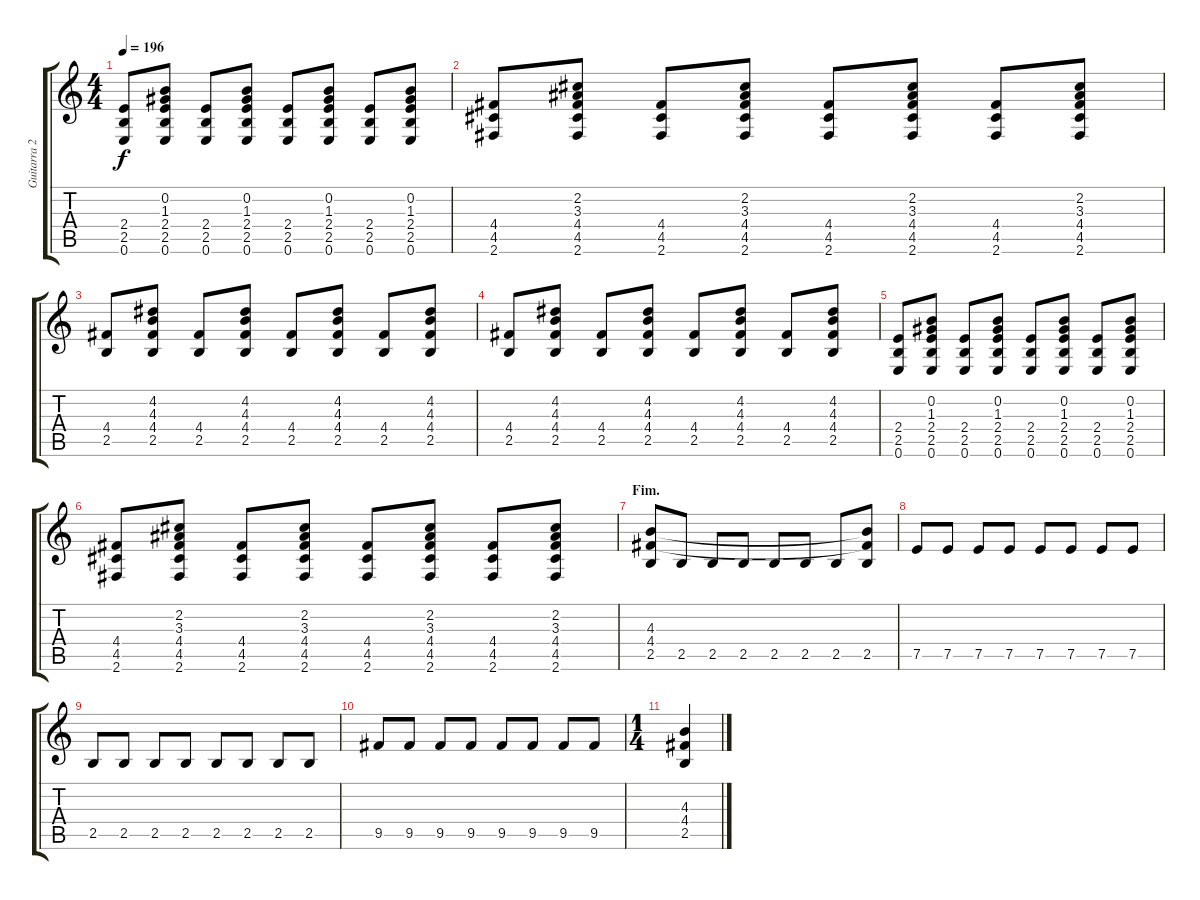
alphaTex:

\track ("Guitarra 2 - Erik" "Guitarra 2") {instrument electricguitarclean}
\staff {score tabs}
\tuning (E4 B3 G3 D3 A2 E2) {hide}
\ts (4 4)
\tempo 196
\clef g2
\ks c
(2.4 2.5 0.6).8{dy f} (0.2 1.3 2.4 2.5 0.6).8 (2.4 2.5 0.6).8 (0.2 1.3 2.4 2.5 0.6).8 (2.4 2.5 0.6).8 (0.2 1.3 2.4 2.5 0.6).8 (2.4 2.5 0.6).8 (0.2 1.3 2.4 2.5 0.6).8 |
(4.4 4.5 2.6).8 (2.2 3.3 4.4 4.5 2.6).8 (4.4 4.5 2.6).8 (2.2 3.3 4.4 4.5 2.6).8 (4.4 4.5 2.6).8 (2.2 3.3 4.4 4.5 2.6).8 (4.4 4.5 2.6).8 (2.2 3.3 4.4 4.5 2.6).8 |
(4.4 2.5).8 (4.2 4.3 4.4 2.5).8 (4.4 2.5).8 (4.2 4.3 4.4 2.5).8 (4.4 2.5).8 (4.2 4.3 4.4 2.5).8 (4.4 2.5).8 (4.2 4.3 4.4 2.5).8 |
(4.4 2.5).8 (4.2 4.3 4.4 2.5).8 (4.4 2.5).8 (4.2 4.3 4.4 2.5).8 (4.4 2.5).8 (4.2 4.3 4.4 2.5).8 (4.4 2.5).8 (4.2 4.3 4.4 2.5).8 |
(2.4 2.5 0.6).8 (0.2 1.3 2.4 2.5 0.6).8 (2.4 2.5 0.6).8 (0.2 1.3 2.4 2.5 0.6).8 (2.4 2.5 0.6).8 (0.2 1.3 2.4 2.5 0.6).8 (2.4 2.5 0.6).8 (0.2 1.3 2.4 2.5 0.6).8 |
(4.4 4.5 2.6).8 (2.2 3.3 4.4 4.5 2.6).8 (4.4 4.5 2.6).8 (2.2 3.3 4.4 4.5 2.6).8 (4.4 4.5 2.6).8 (2.2 3.3 4.4 4.5 2.6).8 (4.4 4.5 2.6).8 (2.2 3.3 4.4 4.5 2.6).8 |
\section ("" "Fim.")
(4.3 4.4 2.5).8 2.5.8 2.5.8 2.5.8 2.5.8 2.5.8 2.5.8 (4.3{t} 4.4{t} 2.5).8 |
7.5.8 7.5.8 7.5.8 7.5.8 7.5.8 7.5.8 7.5.8 7.5.8 |
2.5.8 2.5.8 2.5.8 2.5.8 2.5.8 2.5.8 2.5.8 2.5.8 |
9.5.8 9.5.8 9.5.8 9.5.8 9.5.8 9.5.8 9.5.8 9.5.8 |
\ts (1 4)
(4.3 4.4 2.5).4
